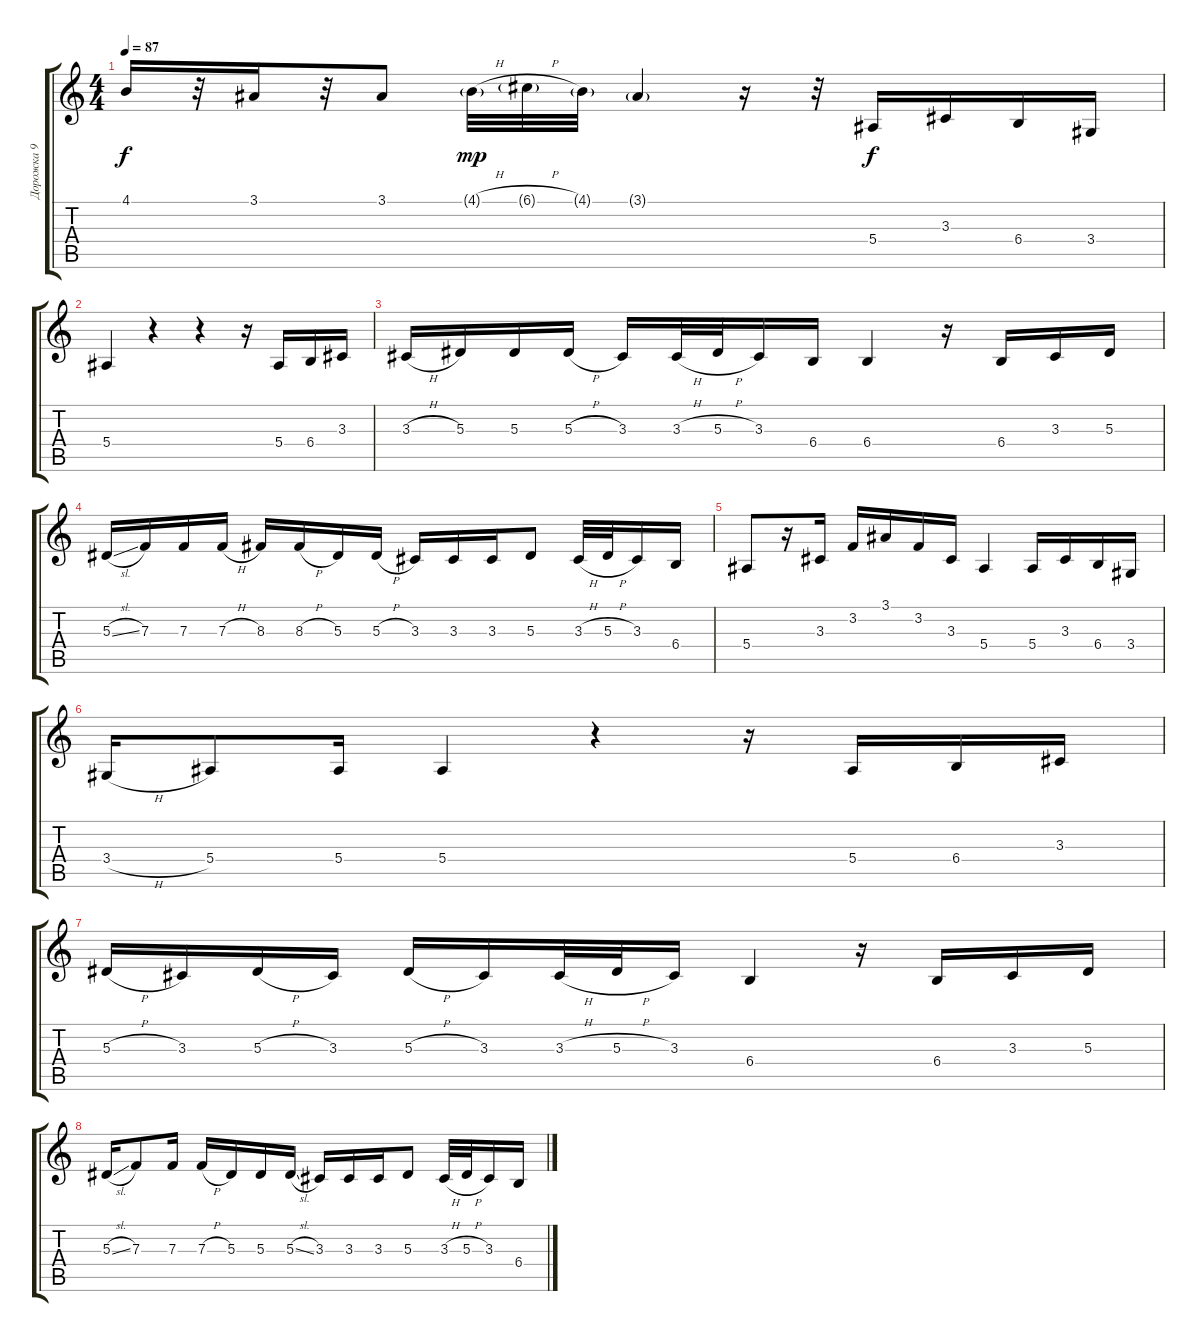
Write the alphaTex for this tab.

\track ("Дорожка 9" "Дорожка 9") {solo instrument pad1newage}
\staff {score tabs}
\tuning (G4 D4 Bb3 F3 C3 G2) {hide}
\ts (4 4)
\tempo 87
\clef g2
\ks c
4.1.16{dy f} r.32 3.1.16 r.32 3.1.8 4.1{h g}.32{dy mp} 6.1{h g}.32 4.1{g}.32 3.1{g}.4 r.16 r.32 5.4.16{dy f} 3.3.16 6.4.16 3.4.16 |
5.4.4 r.4 r.4 r.16 5.4.16 6.4.16 3.3.16 |
3.3{h}.16 5.3.16 5.3.16 5.3{h}.16 3.3.16 3.3{h}.32 5.3{h}.32 3.3.16 6.4.16 6.4.4 r.16 6.4.16 3.3.16 5.3.16 |
5.3{sl}.16 7.3.16 7.3.16 7.3{h}.16 8.3.16 8.3{h}.16 5.3.16 5.3{h}.16 3.3.16 3.3.16 3.3.16 5.3.8 3.3{h}.32 5.3{h}.32 3.3.16 6.4.16 |
5.4.8 r.16 3.3.16 3.2.16 3.1.16 3.2.16 3.3.16 5.4.4 5.4.16 3.3.16 6.4.16 3.4.16 |
3.4{h}.16 5.4.8 5.4.16 5.4.4 r.4 r.16 5.4.16 6.4.16 3.3.16 |
5.3{h}.16 3.3.16 5.3{h}.16 3.3.16 5.3{h}.16 3.3.16 3.3{h}.32 5.3{h}.32 3.3.16 6.4.4 r.16 6.4.16 3.3.16 5.3.16 |
5.3{sl}.16 7.3.8 7.3.16 7.3{h}.16 5.3.16 5.3.16 5.3{sl}.16 3.3.16 3.3.16 3.3.16 5.3.8 3.3{h}.32 5.3{h}.32 3.3.16 6.4.16
